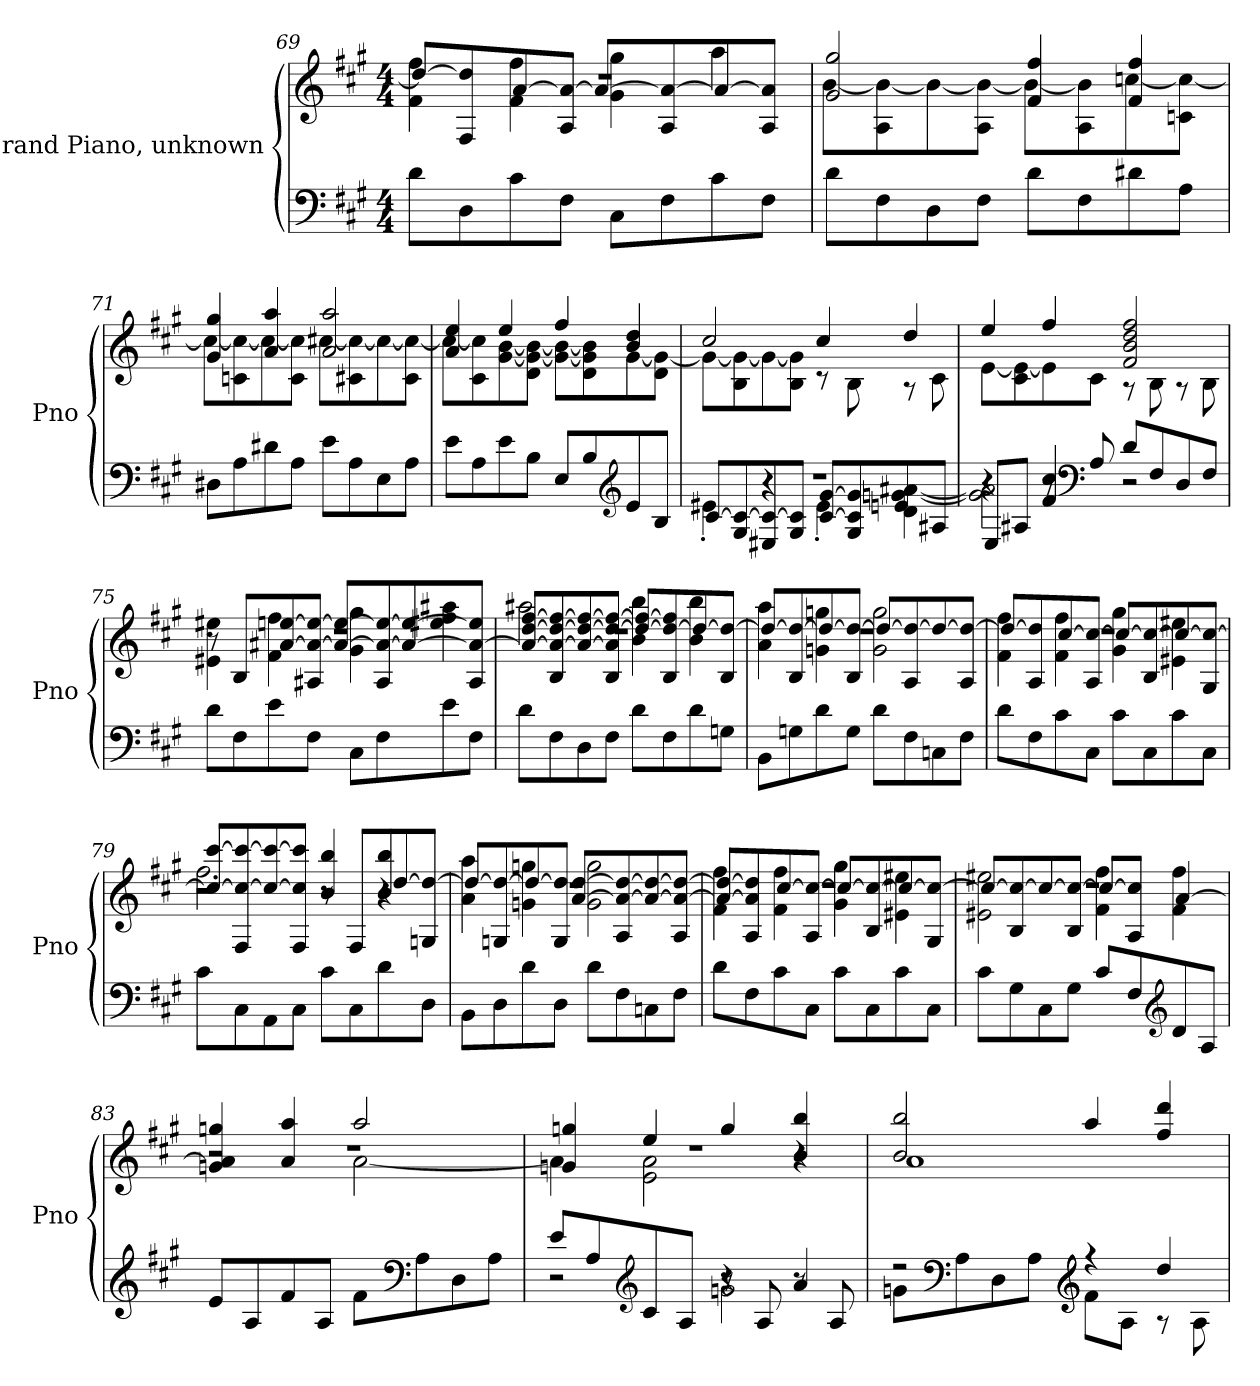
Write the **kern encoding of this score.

**kern	**kern
*part1	*part1
*staff2	*staff1
*I"Grand Piano, unknown	*
*I'Pno	*
!!LO:LB:g=z
*clefF4	*clefG2
*k[f#c#g#]	*k[f#c#g#]
*M4/4	*M4/4
=69	=69
*	*^
*	*	*^
8d\L	1r	4f#\ 4ff#\	8dd/L_
8D\	.	.	8F#/ 8dd/]
8c#\	.	4f#\ 4ff#\	[8a/
8F#\J	.	.	8A/ 8a/_J
8C#\L	.	4g#\ 4gg#\	8a/L_
8F#\	.	.	8A/ 8a/_
8c#\	.	4aa\	8a/_
8F#\J	.	.	8A/ 8a/]J
*	*	*v	*v
=70	=70	=70
8d\L	2g#/ 2gg#/	[8b\L
8F#\	.	8A\ 8b\_
8D\	.	8b\_
8F#\J	.	8A\ 8b\_J
8d\L	4f#/ 4ff#/	8b\L_
8F#\	.	8A\ 8b\]
8d#X\	4f#/ 4ff#/	[8ccn\
8A\J	.	8cn\ 8cc\_J
!!LO:PB:g=z	!!
=71	=71	=71
8D#X\L	4g#/ 4gg#/	8cc\L_
8A\	.	8cn\ 8cc\_
8d#X\	4a/ 4aa/	8cc\_
8A\J	.	8c\ 8cc\]J
8e\L	2a/ 2aa/	[8cc#X\L
8A\	.	8c#X\ 8cc#\_
8E\	.	8cc#\_
8A\J	.	8c#\ 8cc#\_J
=72	=72	=72
8e\L	4a/ 4ee/	8cc#\L_
8A\	.	8c#\ 8cc#\]
8e\	4ee/	[8g#\ [8b\
8B\J	.	8d\ 8g#\_ 8b\_J
8E/L	4ff#/	8g#\_ 8b\_L
8B/	.	8d\ 8g#\] 8b\]
*clefG2	*	*
8e/	4b/ 4dd/	[8g#\
8B/J	.	8d\ 8g#\_J
!!LO:LB:g=z	!!
=73	=73	=73
*^	*	*
*	*^	*	*
1r	4e#X'\	[8c#/L	2cc#/	8g#\L_
.	.	8G#/ 8c#/_	.	8B\ 8g#\_
.	4r	8E#X/ 8c#/_	.	8g#\_
.	.	8G#/ 8c#/]J	.	8B\ 8g#\]J
.	4e#'\	[8c#/ [8g#/L	4cc#/	8r
.	.	8G#/ 8c#/] 8g#/]	.	8B\
.	4d\ [4gn\ [4a#X\	8en/	4dd/	8r
.	.	8A#X/J	.	8c#\
=74	=74	=74	=74	=74
4r	2g\] 2a#\]	8E/L	4ee/	[8e\L
.	.	8A#X/J	.	8c#\ 8e\_
4f#/ 4cc#/	.	8r	4ff#/	8e\]
*clefF4	*	*	*	*
.	.	8A#/	.	8c#\J
2r	2r	8d/L	2f#/ 2b/ 2dd/ 2ff#/	8r
.	.	8F#/	.	8B\
.	.	8D/	.	8r
.	.	8F#/J	.	8B\
*v	*v	*v	*	*
!!LO:LB:g=z
=75	=75	=75
*	*	*^
8d\L	1r	4e#X\ 4ee#X\	8r
8F#\	.	.	8B/L
8e\	.	4f#\ 4ff#\	[8a#X/ [8een/
8F#\J	.	.	8A#X/ 8a#/_ 8ee/_J
8C#\L	.	4g#\ 4gg#\	8a#/_ 8ee/_L
8F#\	.	.	8A#/ 8a#/_ 8ee/_
8e\	.	4ee#X\ 4ff#\ 4aa#X\	8a#/_ 8ee/_
8F#\J	.	.	8A#/ 8a#/_ 8ee/]J
=76	=76	=76	=76
8d\L	1r	2aa#X\	8a#/_ [8dd/ [8ff#/L
8F#\	.	.	8B/ 8a#/_ 8dd/_ 8ff#/_
8D\	.	.	8a#/_ 8dd/_ 8ff#/_
8F#\J	.	.	8B/ 8a#/] 8dd/_ 8ff#/_J
8d\L	.	4b\ 4bb\	8dd/_ 8ff#/_L
8F#\	.	.	8B/ 8dd/_ 8ff#/]
8d\	.	4b\ 4bb\	8dd/_
8Gn\J	.	.	8B/ 8dd/_J
!!LO:LB:g=z	!!	!!
=77	=77	=77	=77
8BB\L	1r	4a\ 4aa\	8dd/L_
8Gn\	.	.	8B/ 8dd/_
8d\	.	4gn\ 4ggn\	8dd/_
8G\J	.	.	8B/ 8dd/_J
8d\L	.	2g\ 2gg\	8dd/L_
8F#\	.	.	8A/ 8dd/_
8Cn\	.	.	8dd/_
8F#\J	.	.	8A/ 8dd/_J
=78	=78	=78	=78
8d\L	1r	4f#\ 4ff#\	8dd/L_
8F#\	.	.	8A/ 8dd/]
8c#\	.	4f#\ 4ff#\	[8cc#/
8C#\J	.	.	8A/ 8cc#/_J
8c#\L	.	4g#\ 4gg#\	8cc#/L_
8C#\	.	.	8B/ 8cc#/_
8c#\	.	4e#X\ 4ee#X\	8cc#/_
8C#\J	.	.	8G#/ 8cc#/_J
=79	=79	=79	=79
8c#\L	2r	2.ff#\	8cc#/_ [8ccc#/L
8C#\	.	.	8F#/ 8cc#/_ 8ccc#/_
8AA\	.	.	8cc#/_ 8ccc#/_
8C#\J	.	.	8F#/ 8cc#/] 8ccc#/]J
8c#\L	4b/ 4bb/	.	8r
8C#\	.	.	8F#/L
8d\	4b/ 4bb/	4r	[8dd/
8D\J	.	.	8Gn/ 8dd/_J
!!LO:LB:g=z	!!	!!
=80	=80	=80	=80
8BB\L	1r	4a\ 4aa\	8dd/L_
8D\	.	.	8Gn/ 8dd/_
8d\	.	4gn\ 4ggn\	8dd/_
8D\J	.	.	8G/ 8dd/]J
8d\L	.	2g\ 2gg\	[8a/ [8dd/L
8F#\	.	.	8A/ 8a/_ 8dd/_
8Cn\	.	.	8a/_ 8dd/_
8F#\J	.	.	8A/ 8a/_ 8dd/_J
=81	=81	=81	=81
8d\L	1r	4f#\ 4ff#\	8a/_ 8dd/_L
8F#\	.	.	8A/ 8a/] 8dd/]
8c#\	.	4f#\ 4ff#\	[8cc#/
8C#\J	.	.	8A/ 8cc#/_J
8c#\L	.	4g#\ 4gg#\	8cc#/L_
8C#\	.	.	8B/ 8cc#/_
8c#\	.	4e#X\ 4ee#X\	8cc#/_
8C#\J	.	.	8G#/ 8cc#/_J
=82	=82	=82	=82
8c#\L	1r	2e#X\ 2ee#X\	8cc#/L_
8G#\	.	.	8B/ 8cc#/_
8C#\	.	.	8cc#/_
8G#\J	.	.	8B/ 8cc#/_J
8c#/L	.	4f#\ 4ff#\	8cc#/L_
8F#/	.	.	8A/ 8cc#/]J
*clefG2	*	*	*
8d/	.	4f#\ 4ff#\	[4a/
8A/J	.	.	.
!!LO:LB:g=z	!!	!!
=83	=83	=83	=83
8e/L	1r	2r	4gn/ 4a/] 4ggn/
8A/	.	.	.
8f#/	.	.	4a/ 4aa/
8A/J	.	.	.
8f#\L	.	[2a\	2aa/
*clefF4	*	*	*
8A\	.	.	.
8D\	.	.	.
8A\J	.	.	.
=84	=84	=84	=84
*^	*	*	*
*	*^	*	*	*
2r	2r	8e/L	1r	4a\]	4gn/ 4ggn/
.	.	8A/	.	.	.
*clefG2	*	*	*	*	*
.	.	8c#/	.	2e\ 2a\	4ee/
.	.	8A/J	.	.	.
4r	2gn\	8r	.	.	4gg/
.	.	8A/	.	.	.
4a/	.	8r	.	4r	4b/ 4bb/
.	.	8A/	.	.	.
*	*v	*v	*	*	*
*	*	*	*v	*v
=85	=85	=85	=85
2r	8gn\L	2b/ 2bb/	1a
*clefF4	*	*	*
.	8A\	.	.
.	8D\	.	.
.	8A\J	.	.
*clefG2	*	*	*
4r	8f#\L	4aa/	.
.	8A\J	.	.
4dd/	8r	4ff#/ 4ddd/	.
.	8A\	.	.
*v	*v	*	*
*	*v	*v
=	=
*-	*-
